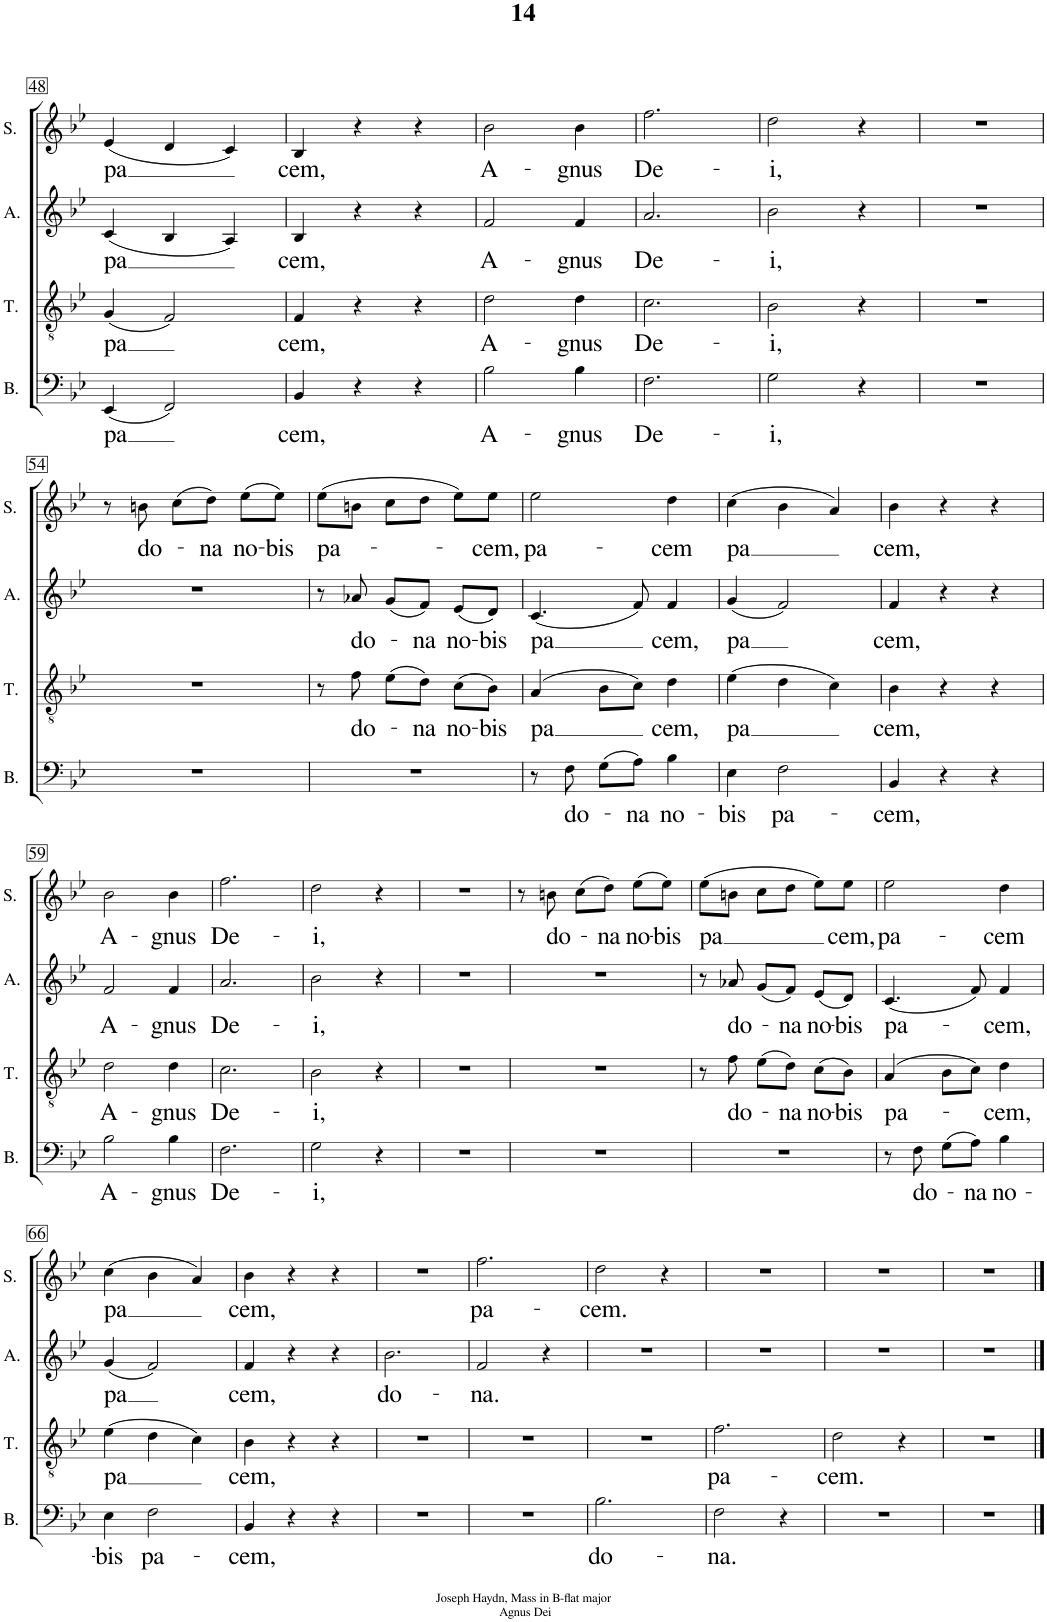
**kern	**text	**kern	**text	**kern	**text	**kern	**text
*part4	*part4	*part3	*part3	*part2	*part2	*part1	*part1
*staff4	*staff4	*staff3	*staff3	*staff2	*staff2	*staff1	*staff1
*I"Basso	*	*I"Tenore	*	*I"Alto	*	*I"Soprano	*
*I'B.	*	*I'T.	*	*I'A.	*	*I'S.	*
!!LO:PB:g=z
*clefF4	*	*clefGv2	*	*clefG2	*	*clefG2	*
*k[b-e-]	*	*k[b-e-]	*	*k[b-e-]	*	*k[b-e-]	*
*M3/4	*	*M3/4	*	*M3/4	*	*M3/4	*
=48	=48	=48	=48	=48	=48	=48	=48
!	!LO:LY:b	!	!LO:LY:b	!	!LO:LY:b	!	!LO:LY:b
(<4EE-/	pa	(<4G/	pa	(<4c/	pa	(<4e-/	pa
2FF/)	.	2F/)	.	4B-/	.	4d/	.
.	.	.	.	4A/)	.	4c/)	.
=49	=49	=49	=49	=49	=49	=49	=49
!	!LO:LY:b	!	!LO:LY:b	!	!LO:LY:b	!	!LO:LY:b
4BB-/	cem,	4F/	cem,	4B-/	cem,	4B-/	cem,
4r	.	4r	.	4r	.	4r	.
4r	.	4r	.	4r	.	4r	.
=50	=50	=50	=50	=50	=50	=50	=50
!	!LO:LY:b	!	!LO:LY:b	!	!LO:LY:b	!	!LO:LY:b
2B-\	A-	2d\	A-	2f/	A-	2b-\	A-
!	!LO:LY:b	!	!LO:LY:b	!	!LO:LY:b	!	!LO:LY:b
4B-\	-gnus	4d\	-gnus	4f/	-gnus	4b-\	-gnus
=51	=51	=51	=51	=51	=51	=51	=51
!	!LO:LY:b	!	!LO:LY:b	!	!LO:LY:b	!	!LO:LY:b
2.F\	De-	2.c\	De-	2.a/	De-	2.ff\	De-
=52	=52	=52	=52	=52	=52	=52	=52
!	!LO:LY:b	!	!LO:LY:b	!	!LO:LY:b	!	!LO:LY:b
2G\	-i,	2B-\	-i,	2b-\	-i,	2dd\	-i,
4r	.	4r	.	4r	.	4r	.
=53	=53	=53	=53	=53	=53	=53	=53
2.r	.	2.r	.	2.r	.	2.r	.
!!LO:LB:g=z
=54	=54	=54	=54	=54	=54	=54	=54
2.r	.	2.r	.	2.r	.	8r	.
!	!	!	!	!	!	!	!LO:LY:b
.	.	.	.	.	.	8bn\	do-
.	.	.	.	.	.	(8cc\L	.
!	!	!	!	!	!	!	!LO:LY:b
.	.	.	.	.	.	8dd\J)	-na
!	!	!	!	!	!	!	!LO:LY:b
.	.	.	.	.	.	(8ee-\L	no-
!	!	!	!	!	!	!	!LO:LY:b
.	.	.	.	.	.	8ee-\J)	-bis
=55	=55	=55	=55	=55	=55	=55	=55
!	!	!	!	!	!	!	!LO:LY:b
2.r	.	8r	.	8r	.	(>8ee-\L	pa-
!	!	!	!LO:LY:b	!	!LO:LY:b	!	!
.	.	8f\	do-	8a-X/	do-	8bn\J	.
.	.	(8e-\L	.	(8g/L	.	8cc\L	.
!	!	!	!LO:LY:b	!	!LO:LY:b	!	!
.	.	8d\J)	-na	8f/J)	-na	8dd\J	.
!	!	!	!LO:LY:b	!	!LO:LY:b	!	!
.	.	(8c\L	no-	(8e-/L	no-	8ee-\L)	.
!	!	!	!LO:LY:b	!	!LO:LY:b	!	!LO:LY:b
.	.	8B-\J)	-bis	8d/J)	-bis	8ee-\J	-cem,
=56	=56	=56	=56	=56	=56	=56	=56
!	!	!	!LO:LY:b	!	!LO:LY:b	!	!LO:LY:b
8r	.	(>4A/	pa	(<4.c/	pa	2ee-\	pa-
!	!LO:LY:b	!	!	!	!	!	!
8F\	do-	.	.	.	.	.	.
(8G\L	.	8B-\L	.	.	.	.	.
!	!LO:LY:b	!	!	!	!	!	!
8A\J)	-na	8c\J)	.	8f/)	.	.	.
!	!LO:LY:b	!	!LO:LY:b	!	!LO:LY:b	!	!LO:LY:b
4B-\	no-	4d\	cem,	4f/	cem,	4dd\	-cem
=57	=57	=57	=57	=57	=57	=57	=57
!	!LO:LY:b	!	!LO:LY:b	!	!LO:LY:b	!	!LO:LY:b
4E-\	-bis	(>4e-\	pa	(<4g/	pa	(>4cc\	pa
!	!LO:LY:b	!	!	!	!	!	!
2F\	pa-	4d\	.	2f/)	.	4b-\	.
.	.	4c\)	.	.	.	4a/)	.
=58	=58	=58	=58	=58	=58	=58	=58
!	!LO:LY:b	!	!LO:LY:b	!	!LO:LY:b	!	!LO:LY:b
4BB-/	-cem,	4B-\	cem,	4f/	cem,	4b-\	cem,
4r	.	4r	.	4r	.	4r	.
4r	.	4r	.	4r	.	4r	.
!!LO:LB:g=z
=59	=59	=59	=59	=59	=59	=59	=59
!	!LO:LY:b	!	!LO:LY:b	!	!LO:LY:b	!	!LO:LY:b
2B-\	A-	2d\	A-	2f/	A-	2b-\	A-
!	!LO:LY:b	!	!LO:LY:b	!	!LO:LY:b	!	!LO:LY:b
4B-\	-gnus	4d\	-gnus	4f/	-gnus	4b-\	-gnus
=60	=60	=60	=60	=60	=60	=60	=60
!	!LO:LY:b	!	!LO:LY:b	!	!LO:LY:b	!	!LO:LY:b
2.F\	De-	2.c\	De-	2.a/	De-	2.ff\	De-
=61	=61	=61	=61	=61	=61	=61	=61
!	!LO:LY:b	!	!LO:LY:b	!	!LO:LY:b	!	!LO:LY:b
2G\	-i,	2B-\	-i,	2b-\	-i,	2dd\	-i,
4r	.	4r	.	4r	.	4r	.
=62	=62	=62	=62	=62	=62	=62	=62
2.r	.	2.r	.	2.r	.	2.r	.
=63	=63	=63	=63	=63	=63	=63	=63
2.r	.	2.r	.	2.r	.	8r	.
!	!	!	!	!	!	!	!LO:LY:b
.	.	.	.	.	.	8bn\	do-
.	.	.	.	.	.	(8cc\L	.
!	!	!	!	!	!	!	!LO:LY:b
.	.	.	.	.	.	8dd\J)	-na
!	!	!	!	!	!	!	!LO:LY:b
.	.	.	.	.	.	(8ee-\L	no-
!	!	!	!	!	!	!	!LO:LY:b
.	.	.	.	.	.	8ee-\J)	-bis
=64	=64	=64	=64	=64	=64	=64	=64
!	!	!	!	!	!	!	!LO:LY:b
2.r	.	8r	.	8r	.	(>8ee-\L	pa
!	!	!	!LO:LY:b	!	!LO:LY:b	!	!
.	.	8f\	do-	8a-X/	do-	8bn\J	.
.	.	(8e-\L	.	(8g/L	.	8cc\L	.
!	!	!	!LO:LY:b	!	!LO:LY:b	!	!
.	.	8d\J)	-na	8f/J)	-na	8dd\J	.
!	!	!	!LO:LY:b	!	!LO:LY:b	!	!
.	.	(8c\L	no-	(8e-/L	no-	8ee-\L)	.
!	!	!	!LO:LY:b	!	!LO:LY:b	!	!LO:LY:b
.	.	8B-\J)	-bis	8d/J)	-bis	8ee-\J	cem,
=65	=65	=65	=65	=65	=65	=65	=65
!	!	!	!LO:LY:b	!	!LO:LY:b	!	!LO:LY:b
8r	.	(>4A/	pa-	(<4.c/	pa-	2ee-\	pa-
!	!LO:LY:b	!	!	!	!	!	!
8F\	do-	.	.	.	.	.	.
(8G\L	.	8B-\L	.	.	.	.	.
!	!LO:LY:b	!	!	!	!	!	!
8A\J)	-na	8c\J)	.	8f/)	.	.	.
!	!LO:LY:b	!	!LO:LY:b	!	!LO:LY:b	!	!LO:LY:b
4B-\	no-	4d\	-cem,	4f/	-cem,	4dd\	-cem
!!LO:LB:g=z
=66	=66	=66	=66	=66	=66	=66	=66
!	!LO:LY:b	!	!LO:LY:b	!	!LO:LY:b	!	!LO:LY:b
4E-\	-bis	(>4e-\	pa	(<4g/	pa	(>4cc\	pa
!	!LO:LY:b	!	!	!	!	!	!
2F\	pa-	4d\	.	2f/)	.	4b-\	.
.	.	4c\)	.	.	.	4a/)	.
=67	=67	=67	=67	=67	=67	=67	=67
!	!LO:LY:b	!	!LO:LY:b	!	!LO:LY:b	!	!LO:LY:b
4BB-/	-cem,	4B-\	cem,	4f/	cem,	4b-\	cem,
4r	.	4r	.	4r	.	4r	.
4r	.	4r	.	4r	.	4r	.
=68	=68	=68	=68	=68	=68	=68	=68
!	!	!	!	!	!LO:LY:b	!	!
2.r	.	2.r	.	2.b-\	do-	2.r	.
=69	=69	=69	=69	=69	=69	=69	=69
!	!	!	!	!	!LO:LY:b	!	!LO:LY:b
2.r	.	2.r	.	2f/	-na.	2.ff\	pa-
.	.	.	.	4r	.	.	.
=70	=70	=70	=70	=70	=70	=70	=70
!	!LO:LY:b	!	!	!	!	!	!LO:LY:b
2.B-\	do-	2.r	.	2.r	.	2dd\	-cem.
.	.	.	.	.	.	4r	.
=71	=71	=71	=71	=71	=71	=71	=71
!	!LO:LY:b	!	!LO:LY:b	!	!	!	!
2F\	-na.	2.f\	pa-	2.r	.	2.r	.
4r	.	.	.	.	.	.	.
=72	=72	=72	=72	=72	=72	=72	=72
!	!	!	!LO:LY:b	!	!	!	!
2.r	.	2d\	-cem.	2.r	.	2.r	.
.	.	4r	.	.	.	.	.
=73	=73	=73	=73	=73	=73	=73	=73
2.r	.	2.r	.	2.r	.	2.r	.
==	==	==	==	==	==	==	==
*-	*-	*-	*-	*-	*-	*-	*-
